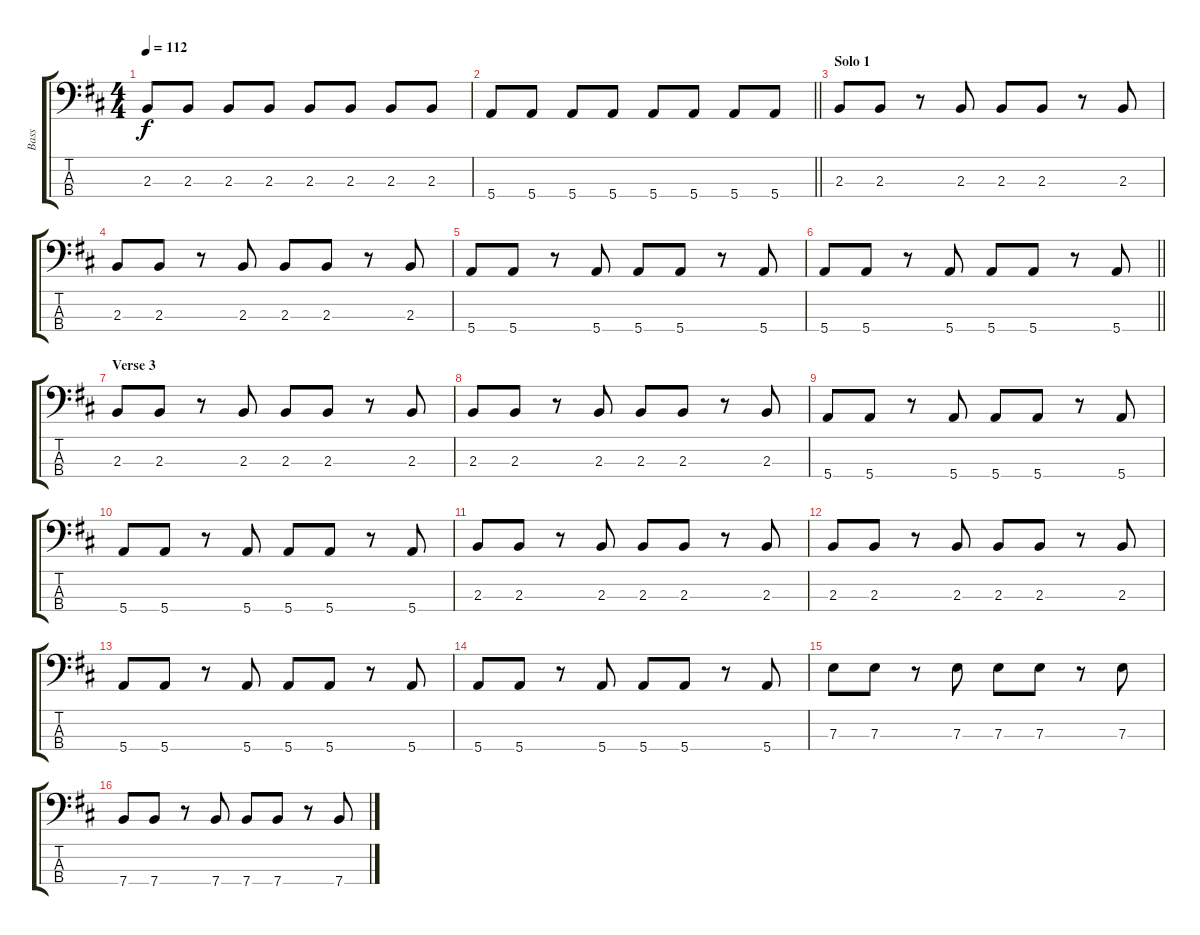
\track ("Bass" "Bass") {instrument electricbassfinger}
\staff {score tabs}
\tuning (G2 D2 A1 E1) {hide}
\ts (4 4)
\tempo 112
\clef f4
\ks d
2.3.8{dy f} 2.3.8 2.3.8 2.3.8 2.3.8 2.3.8 2.3.8 2.3.8 |
\barLineRight lightlight
5.4.8 5.4.8 5.4.8 5.4.8 5.4.8 5.4.8 5.4.8 5.4.8 |
\section ("" "Solo 1")
2.3.8 2.3.8 r.8 2.3.8 2.3.8 2.3.8 r.8 2.3.8 |
2.3.8 2.3.8 r.8 2.3.8 2.3.8 2.3.8 r.8 2.3.8 |
5.4.8 5.4.8 r.8 5.4.8 5.4.8 5.4.8 r.8 5.4.8 |
\barLineRight lightlight
5.4.8 5.4.8 r.8 5.4.8 5.4.8 5.4.8 r.8 5.4.8 |
\section ("" "Verse 3")
2.3.8 2.3.8 r.8 2.3.8 2.3.8 2.3.8 r.8 2.3.8 |
2.3.8 2.3.8 r.8 2.3.8 2.3.8 2.3.8 r.8 2.3.8 |
5.4.8 5.4.8 r.8 5.4.8 5.4.8 5.4.8 r.8 5.4.8 |
5.4.8 5.4.8 r.8 5.4.8 5.4.8 5.4.8 r.8 5.4.8 |
2.3.8 2.3.8 r.8 2.3.8 2.3.8 2.3.8 r.8 2.3.8 |
2.3.8 2.3.8 r.8 2.3.8 2.3.8 2.3.8 r.8 2.3.8 |
5.4.8 5.4.8 r.8 5.4.8 5.4.8 5.4.8 r.8 5.4.8 |
5.4.8 5.4.8 r.8 5.4.8 5.4.8 5.4.8 r.8 5.4.8 |
7.3.8 7.3.8 r.8 7.3.8 7.3.8 7.3.8 r.8 7.3.8 |
7.4.8 7.4.8 r.8 7.4.8 7.4.8 7.4.8 r.8 7.4.8
